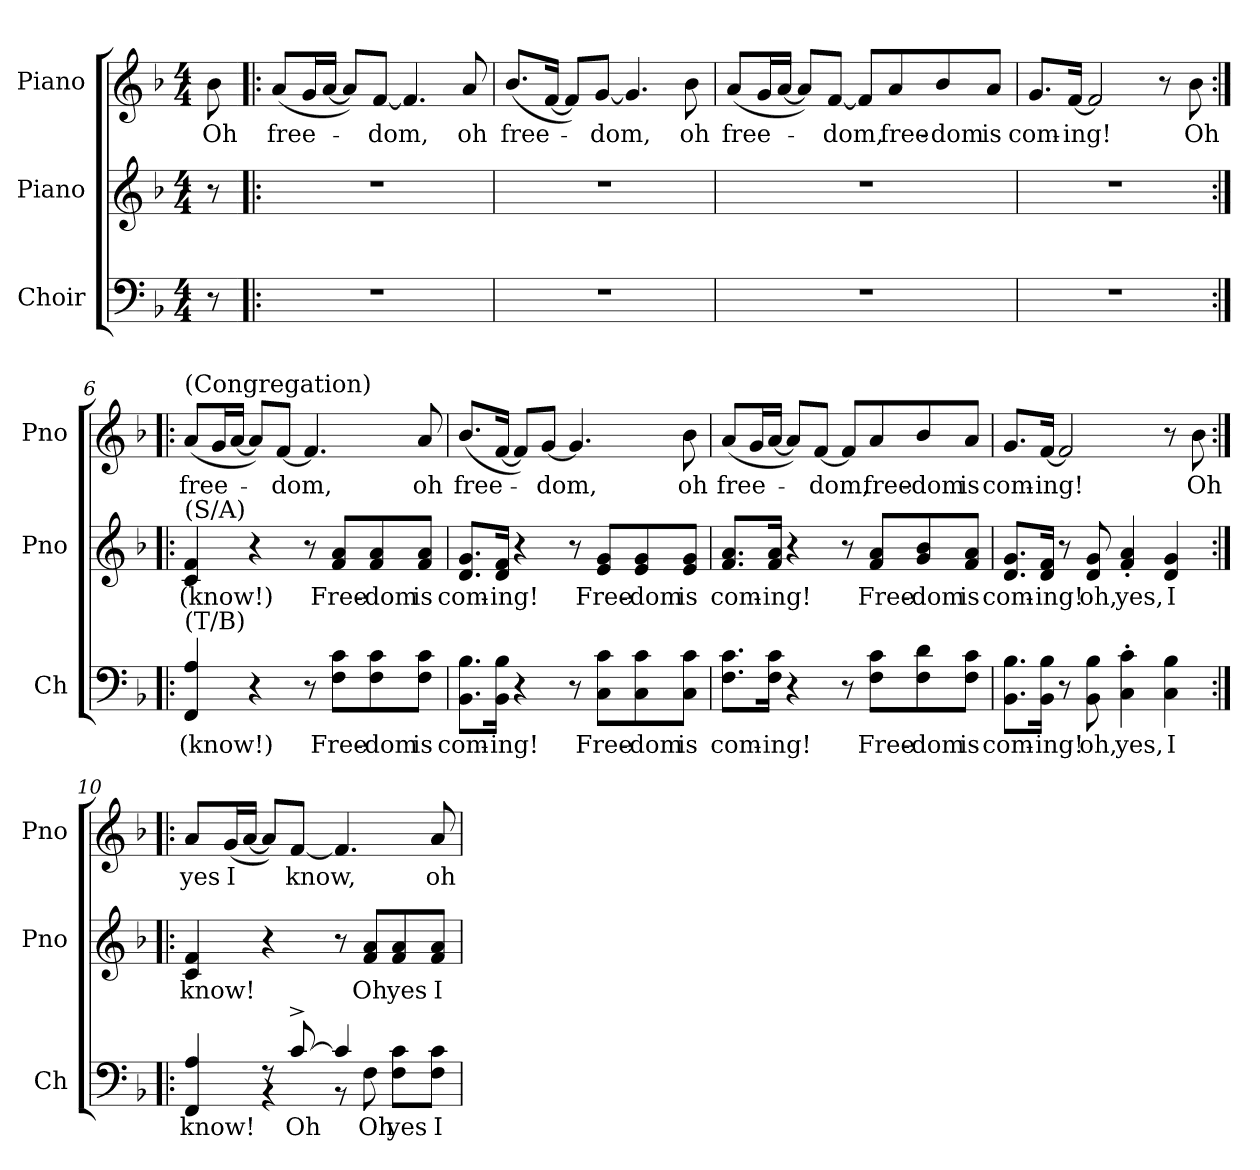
**kern	**text	**kern	**text	**kern	**text
*part3	*part3	*part2	*part2	*part1	*part1
*staff3	*staff3	*staff2	*staff2	*staff1	*staff1
*I"Choir	*	*I"Piano	*	*I"Piano	*
*I'Ch	*	*I'Pno	*	*I'Pno	*
*clefF4	*	*clefG2	*	*clefG2	*
*k[b-]	*	*k[b-]	*	*k[b-]	*
*M4/4	*	*M4/4	*	*M4/4	*
=1	=1	=1	=1	=1	=1
8r	.	8r	.	8b-	Oh
=2!|:	=2!|:	=2!|:	=2!|:	=2!|:	=2!|:
1r	.	1r	.	(8aL	free-
.	.	.	.	16gL	.
.	.	.	.	[16aJJ	.
.	.	.	.	8aL])	.
.	.	.	.	[8fJ	-dom,
.	.	.	.	4.f]	.
.	.	.	.	8a	oh
=3	=3	=3	=3	=3	=3
1r	.	1r	.	(8.b-L	free-
.	.	.	.	[16fJk	.
.	.	.	.	8fL])	.
.	.	.	.	[8gJ	-dom,
.	.	.	.	4.g]	.
.	.	.	.	8b-	oh
=4	=4	=4	=4	=4	=4
1r	.	1r	.	(8aL	free-
.	.	.	.	16gL	.
.	.	.	.	[16aJJ	.
.	.	.	.	8aL])	.
.	.	.	.	[8fJ	-dom,
.	.	.	.	8fL]	.
.	.	.	.	8a	free-
.	.	.	.	8b-	-dom
.	.	.	.	8aJ	is
=5	=5	=5	=5	=5	=5
1r	.	1r	.	8.gL	com-
.	.	.	.	[16fJk	-ing!
.	.	.	.	2f]	.
.	.	.	.	8r	.
.	.	.	.	8b-	Oh
!!LO:LB:g=z
=6:|!|:	=6:|!|:	=6:|!|:	=6:|!|:	=6:|!|:	=6:|!|:
!	!	!	!	!LO:TX:t=(Congregation)	!
!	!	!LO:TX:t=(S/A)	!	!	!
!LO:TX:t=(T/B)	!	!	!	!	!
4FF 4A	(know!)	4c 4f	(know!)	(8aL	free-
.	.	.	.	16gL	.
.	.	.	.	[16aJJ	.
4r	.	4r	.	8aL])	.
.	.	.	.	[8fJ	-dom,
8r	.	8r	.	4.f]	.
8F 8cL	Free-	8f 8aL	Free-	.	.
8F 8c	-dom	8f 8a	-dom	.	.
8F 8cJ	is	8f 8aJ	is	8a	oh
=7	=7	=7	=7	=7	=7
8.BB- 8.B-L	com-	8.d 8.gL	com-	(8.b-L	free-
16BB- 16B-Jk	-ing!	16d 16fJk	-ing!	[16fJk	.
4r	.	4r	.	8fL])	.
.	.	.	.	[8gJ	-dom,
8r	.	8r	.	4.g]	.
8C 8cL	Free-	8e 8gL	Free-	.	.
8C 8c	-dom	8e 8g	-dom	.	.
8C 8cJ	is	8e 8gJ	is	8b-	oh
!!LO:LB:g=z
=8	=8	=8	=8	=8	=8
8.F 8.cL	com-	8.f 8.aL	com-	(8aL	free-
.	.	.	.	16gL	.
16F 16cJk	-ing!	16f 16aJk	-ing!	[16aJJ	.
4r	.	4r	.	8aL])	.
.	.	.	.	[8fJ	-dom,
8r	.	8r	.	8fL]	.
8F 8cL	Free-	8f 8aL	Free-	8a	free-
8F 8d	-dom	8g 8b-	-dom	8b-	-dom
8F 8cJ	is	8f 8aJ	is	8aJ	is
=9	=9	=9	=9	=9	=9
8.BB- 8.B-L	com-	8.d 8.gL	com-	8.gL	com-
16BB- 16B-Jk	-ing!	16d 16fJk	-ing!	[16fJk	-ing!
8r	.	8r	.	2f]	.
8BB- 8B-	oh,	8d 8g	oh,	.	.
4C' 4c'	yes,	4f' 4a'	yes,	.	.
4C 4B-	I	4d 4g	I	8r	.
.	.	.	.	8b-	Oh
!!LO:LB:g=z
=10:|!|:	=10:|!|:	=10:|!|:	=10:|!|:	=10:|!|:	=10:|!|:
*^	*	*	*	*	*
4FF 4A	4ryy	know!	4c 4f	know!	8aL	yes
.	.	.	.	.	(16gL	I
.	.	.	.	.	[16aJJ	.
8r	4r	.	4r	.	8aL])	.
[8c^	.	Oh	.	.	[8fJ	know,
4c]	8r	.	8r	.	4.f]	.
.	8F	Oh	8f 8aL	Oh	.	.
8F 8cL	4ryy	yes	8f 8a	yes	.	.
8F 8cJ	.	I	8f 8aJ	I	8a	oh
*v	*v	*	*	*	*	*
=	=	=	=	=	=
*-	*-	*-	*-	*-	*-
